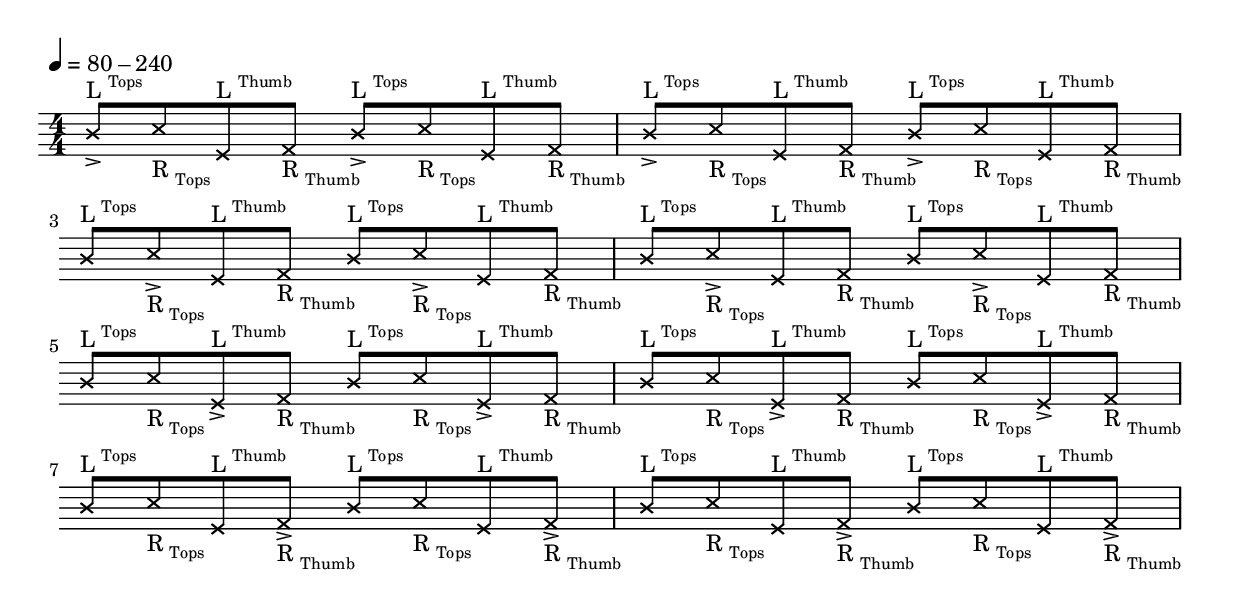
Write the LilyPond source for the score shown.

\version "2.24.1"
\include "../../global.ly"

\layout {
  indent = -3.5
}

\relative {
  \defaultScoreSettings
  \tempo 4 = 80 - 240
  \time 4/4

  \rimNote

  \repeat unfold 4 { b'8^\LTopsTop-> c_\RTopsBtm   e,^\LThumbTop   f_\RThumbBtm   } \break
  \repeat unfold 4 {  b8^\LTopsTop   c_\RTopsBtm-> e,^\LThumbTop   f_\RThumbBtm   } \break
  \repeat unfold 4 {  b8^\LTopsTop   c_\RTopsBtm   e,^\LThumbTop-> f_\RThumbBtm   } \break
  \repeat unfold 4 {  b8^\LTopsTop   c_\RTopsBtm   e,^\LThumbTop   f_\RThumbBtm-> }

  \resetNoteHead
}